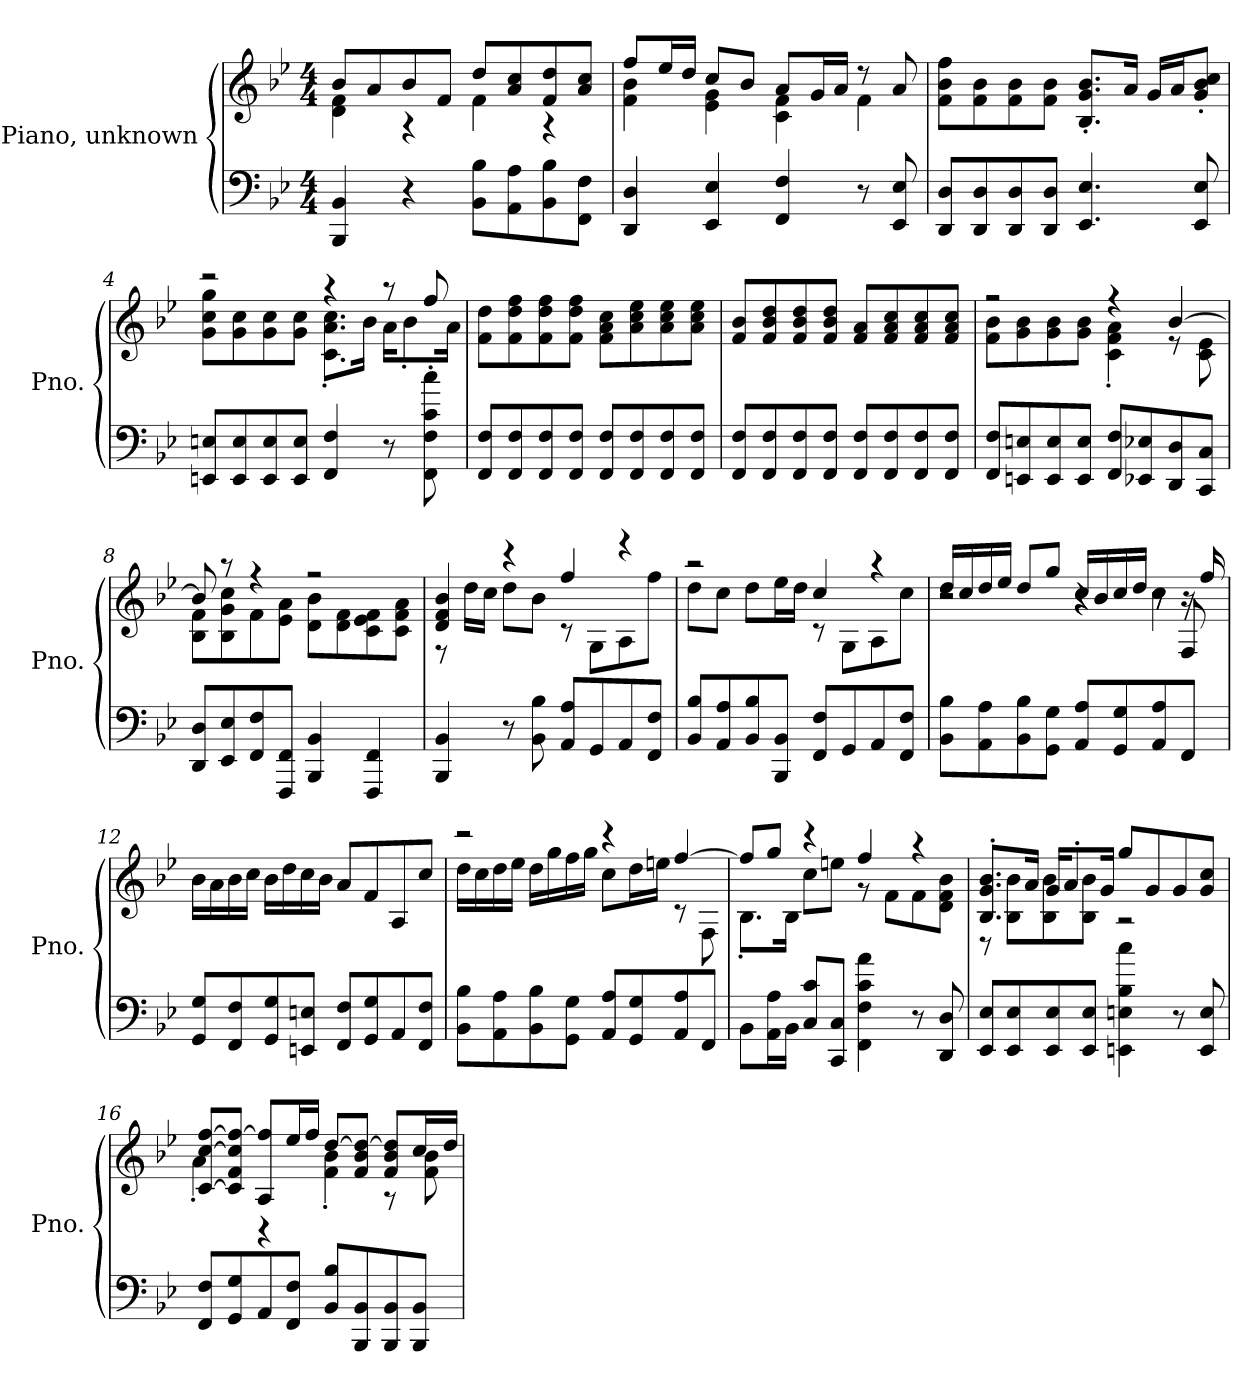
**kern	**kern
*part1	*part1
*staff2	*staff1
*I"Piano, unknown	*
*I'Pno.	*
*clefF4	*clefG2
*k[b-e-]	*k[b-e-]
*M4/4	*M4/4
*MM120	*MM120
=1	=1
*	*^
4BBB-/ 4BB-/	8b-/L	4d\ 4f\
.	8a/	.
4r	8b-/	4r
.	8f/J	.
8BB-\ 8B-\L	8dd/L	4f\
8AA\ 8A\	8a/ 8cc/	.
8BB-\ 8B-\	8f/ 8dd/	4r
8FF\ 8F\J	8a/ 8cc/J	.
=2	=2	=2
4DD/ 4D/	8ff/L	4f\ 4b-\
.	16ee-/L	.
.	16dd/JJ	.
4EE-/ 4E-/	8cc/L	4e-\ 4g\
.	8b-/J	.
4FF/ 4F/	8a/L	4c\ 4f\
.	16g/L	.
.	16a/JJ	.
8r	8r	4f\
8EE-/ 8E-/	8a/	.
*	*v	*v
=3	=3
8DD/ 8D/L	8f\ 8b-\ 8ff\L
8DD/ 8D/	8f\ 8b-\
8DD/ 8D/	8f\ 8b-\
8DD/ 8D/J	8f\ 8b-\J
4.EE-/ 4.E-/	8.B-/' 8.g/' 8.b-/'L
.	16a/Jk
.	16g/LL
.	16a/J
8EE-/ 8E-/	8g/' 8b-/' 8cc/'J
=4	=4
*	*^
8EEn/ 8En/L	2r	8g\ 8cc\ 8gg\L
8EE/ 8E/	.	8g\ 8cc\
8EE/ 8E/	.	8g\ 8cc\
8EE/ 8E/J	.	8g\ 8cc\J
4FF/ 4F/	4r	8.c\' 8.a\' 8.cc\'L
.	.	16b-\Jk
8r	8r	16a\KL
.	.	8b-'\
8FF\' 8F\' 8c\' 8cc\'	8ff/	.
.	.	16a\Jk
*	*v	*v
!!LO:LB:g=z
=5	=5
8FF/ 8F/L	8f\ 8dd\L
8FF/ 8F/	8f\ 8dd\ 8ff\
8FF/ 8F/	8f\ 8dd\ 8ff\
8FF/ 8F/J	8f\ 8dd\ 8ff\J
8FF/ 8F/L	8f\ 8a\ 8cc\L
8FF/ 8F/	8a\ 8cc\ 8ee-\
8FF/ 8F/	8a\ 8cc\ 8ee-\
8FF/ 8F/J	8a\ 8cc\ 8ee-\J
=6	=6
8FF/ 8F/L	8f/ 8b-/L
8FF/ 8F/	8f/ 8b-/ 8dd/
8FF/ 8F/	8f/ 8b-/ 8dd/
8FF/ 8F/J	8f/ 8b-/ 8dd/J
8FF/ 8F/L	8f/ 8a/L
8FF/ 8F/	8f/ 8a/ 8cc/
8FF/ 8F/	8f/ 8a/ 8cc/
8FF/ 8F/J	8f/ 8a/ 8cc/J
=7	=7
*	*^
8FF/ 8F/L	2r	8f\ 8b-\L
8EEn/ 8En/	.	8g\ 8b-\
8EE/ 8E/	.	8g\ 8b-\
8EE/ 8E/J	.	8g\ 8b-\J
8FF/ 8F/L	4r	4c\' 4f\' 4a\'
8EE-X/ 8E-X/	.	.
8DD/ 8D/	[4b-/	8r
8CC/ 8C/J	.	8c\ 8e-\
=8	=8	=8
8DD/ 8D/L	8b-/]	8B-\ 8f\L
8EE-/ 8E-/	8r	8B-\ 8g\ 8cc\
8FF/ 8F/	4r	8f\
8FFF/ 8FF/J	.	8e-\ 8a\J
4BBB-/ 4BB-/	2r	8d\ 8b-\L
.	.	8d\ 8f\
4FFF/ 4FF/	.	8c\ 8e-\ 8f\
.	.	8c\ 8f\ 8a\J
!!LO:LB:g=z	!!
=9	=9	=9
4BBB-/ 4BB-/	4d/ 4f/ 4b-/	8r
.	.	16dd\LL
.	.	16cc\JJ
8r	4r	8dd\L
8BB-\ 8B-\	.	8b-\J
8AA/ 8A/L	4ff/	8r
8GG/	.	8G\L
8AA/	4r	8A\
8FF/ 8F/J	.	8ff\J
=10	=10	=10
8BB-/ 8B-/L	2r	8dd\L
8AA/ 8A/	.	8cc\J
8BB-/ 8B-/	.	8dd\L
8BBB-/ 8BB-/J	.	16ee-\L
.	.	16dd\JJ
8FF/ 8F/L	4cc/	8r
8GG/	.	8G\L
8AA/	4r	8A\
8FF/ 8F/J	.	8cc\J
=11	=11	=11
*	*	*^
8BB-\ 8B-\L	16dd/LL	2r	2r
.	16cc/	.	.
8AA\ 8A\	16dd/	.	.
.	16ee-/JJ	.	.
8BB-\ 8B-\	8dd/L	.	.
8GG\ 8G\J	8gg/J	.	.
8AA/ 8A/L	16cc/LL	4r	4r
.	16b-/	.	.
8GG/ 8G/	16cc/	.	.
.	16dd/JJ	.	.
8AA/ 8A/	8r	4cc\	8r
8FF/J	16r	.	8F/
.	16ff/	.	.
*	*v	*v	*v
!!LO:LB:g=z
=12	=12
8GG/ 8G/L	16b-\LL
.	16a\
8FF/ 8F/	16b-\
.	16cc\JJ
8GG/ 8G/	16b-\LL
.	16dd\
8EEn/ 8En/J	16cc\
.	16b-\JJ
8FF/ 8F/L	8a/L
8GG/ 8G/	8f/
8AA/	8A/
8FF/ 8F/J	8cc/J
=13	=13
*	*^
8BB-\ 8B-\L	2r	16dd\LL
.	.	16cc\
8AA\ 8A\	.	16dd\
.	.	16ee-\JJ
8BB-\ 8B-\	.	16dd\LL
.	.	16gg\
8GG\ 8G\J	.	16ff\
.	.	16gg\JJ
8AA/ 8A/L	4r	8cc\L
8GG/ 8G/	.	16dd\L
.	.	16een\JJ
8AA/ 8A/	[4ff/	8r
8FF/J	.	8F\
=14	=14	=14
8BB-\L	8ff/L]	8.B-'\L
16AA\ 16A\L	8gg/J	.
16BB-\JJ	.	16B-\Jk
8C/ 8c/L	4r	8cc\L
8CC/ 8C/J	.	8een\J
4FF\ 4F\ 4c\ 4a\	4ff/	8r
.	.	8f\L
8r	4r	8f\
8DD/ 8D/	.	8d\ 8f\ 8b-\J
!!LO:LB:g=z	!!
=15	=15	=15
8EE-/ 8E-/L	8.B-/' 8.g/' 8.b-/'L	8r
8EE-/ 8E-/	.	8B-\ 8b-\L
.	16a/Jk	.
8EE-/ 8E-/	16g/KL	8B-\ 8b-\
.	8a'/	.
8EE-/ 8E-/J	.	8B-\ 8b-\J
.	16g/Jk	.
4EEn\ 4En\ 4B-\ 4cc\	8gg/L	2r
.	8g/	.
8r	8g/	.
8EE/ 8E/	8g/ 8cc/J	.
=16	=16	=16
8FF/ 8F/L	[8c/ [8cc/ [8ff/L	4a'\
8GG/ 8G/	8c/] 8f/ 8cc/] 8ff/_J	.
8AA/	8A/ 8ff/]L	4r
8FF/ 8F/J	16ee-/L	.
.	16ff/JJ	.
8BB-/ 8B-/L	[8dd/L	4f\' 4b-\'
8BBB-/ 8BB-/	8f/ 8b-/ 8dd/_J	.
8BBB-/ 8BB-/	8f/ 8b-/ 8dd/]L	8r
8BBB-/ 8BB-/J	16cc/L	8f\ 8b-\
.	16dd/JJ	.
*	*v	*v
=	=
*-	*-
